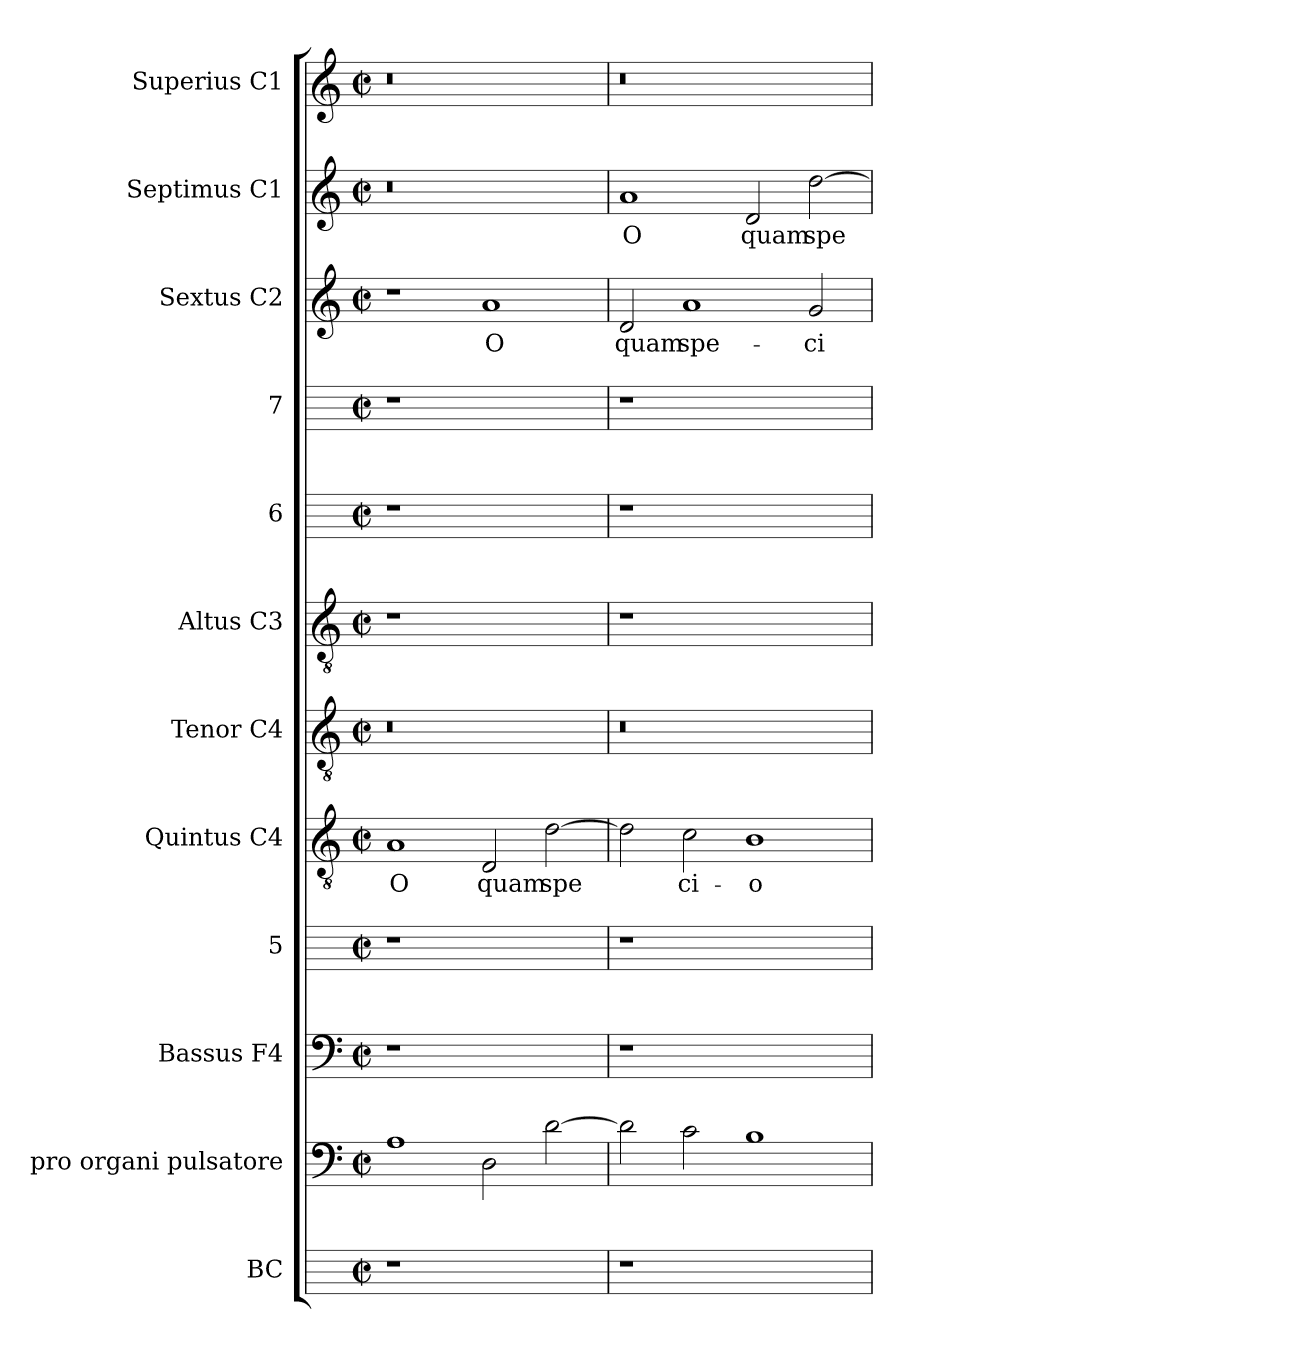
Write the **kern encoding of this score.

**kern	**kern	**kern	**kern	**kern	**text	**kern	**kern	**kern	**kern	**kern	**text	**kern	**text	**kern
*part12	*part11	*part10	*part9	*part8	*part8	*part7	*part6	*part5	*part4	*part3	*part3	*part2	*part2	*part1
*staff12	*staff11	*staff10	*staff9	*staff8	*staff8	*staff7	*staff6	*staff5	*staff4	*staff3	*staff3	*staff2	*staff2	*staff1
*I"BC	*I"pro organi  pulsatore	*I"Bassus  F4	*I"5	*I"Quintus  C4	*	*I"Tenor  C4	*I"Altus  C3	*I"6	*I"7	*I"Sextus  C2	*	*I"Septimus  C1	*	*I"Superius  C1
*I'BC	*	*I'B	*	*	*	*I'T	*I'A	*	*	*	*	*	*	*I'S
!!LO:PB:g=z
*stria5	*stria5	*stria5	*stria5	*stria5	*	*stria5	*stria5	*stria5	*stria5	*stria5	*	*stria5	*	*stria5
*	*clefF4	*clefF4	*	*clefGv2	*	*clefGv2	*clefGv2	*	*	*clefG2	*	*clefG2	*	*clefG2
*k[]	*k[]	*k[]	*k[]	*k[]	*	*k[]	*k[]	*k[]	*k[]	*k[]	*	*k[]	*	*k[]
*C:	*C:	*C:	*C:	*C:	*	*C:	*C:	*C:	*C:	*C:	*	*C:	*	*C:
*M2/2	*M2/2	*M2/2	*M2/2	*M2/2	*	*M2/2	*M2/2	*M2/2	*M2/2	*M2/2	*	*M2/2	*	*M2/2
*met(c|)	*met(c|)	*met(c|)	*met(c|)	*met(c|)	*	*met(c|)	*met(c|)	*met(c|)	*met(c|)	*met(c|)	*	*met(c|)	*	*met(c|)
=1	=1	=1	=1	=1	=1	=1	=1	=1	=1	=1	=1	=1	=1	=1
!	!	!	!	!	!LO:LY:b:cj	!	!	!	!	!	!	!	!	!
1r	1A	1r	1r	1A	O	0r	1r	1r	1r	1r	.	0r	.	0r
!	!	!	!	!	!LO:LY:b:cj	!	!	!	!	!	!LO:LY:b:cj	!	!	!
1ryy	2D\	1ryy	1ryy	2D/	quam	.	1ryy	1ryy	1ryy	1a	O	.	.	.
!	!	!	!	!	!LO:LY:b:cj	!	!	!	!	!	!	!	!	!
.	[>2d\	.	.	[>2d\	spe-	.	.	.	.	.	.	.	.	.
=2	=2	=2	=2	=2	=2	=2	=2	=2	=2	=2	=2	=2	=2	=2
!	!	!	!	!	!LO:LY:b:cj	!	!	!	!	!	!LO:LY:b:cj	!	!LO:LY:b:cj	!
1r	2d\]	1r	1r	2d\]	--	0r	1r	1r	1r	2d/	quam	1a	O	0r
!	!	!	!	!	!LO:LY:b:cj	!	!	!	!	!	!LO:LY:b:cj	!	!	!
.	2c\	.	.	2c\	-ci-	.	.	.	.	1a	spe-	.	.	.
!	!	!	!	!	!LO:LY:b:cj	!	!	!	!	!	!	!	!LO:LY:b:cj	!
1ryy	1B	1ryy	1ryy	1B	-o-	.	1ryy	1ryy	1ryy	.	.	2d/	quam	.
!	!	!	!	!	!	!	!	!	!	!	!LO:LY:b:cj	!	!LO:LY:b:cj	!
.	.	.	.	.	.	.	.	.	.	2g/	-ci-	[>2dd\	spe-	.
=	=	=	=	=	=	=	=	=	=	=	=	=	=	=
*-	*-	*-	*-	*-	*-	*-	*-	*-	*-	*-	*-	*-	*-	*-
